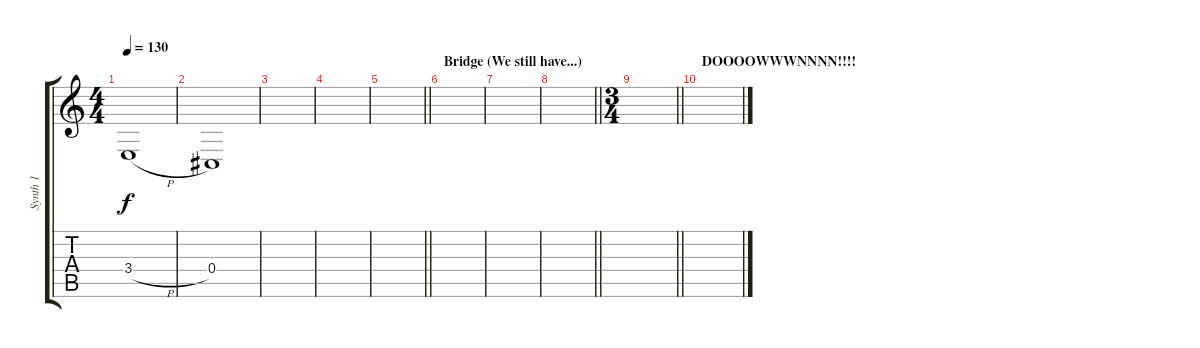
\track ("Synth 1" "Synth 1") {instrument pad2warm}
\staff {score tabs}
\tuning (Eb4 Bb3 Gb3 Db3 Ab2 Db2) {hide}
\ts (4 4)
\tempo 130
\clef g2
\ks c
3.4{h}.1{dy f} |
0.4.1 |
|
|
\barLineRight lightlight
|
\section ("" "Bridge (We still have...)")
|
|
\barLineRight lightlight
|
\ts (3 4)
\section ("" "")
\barLineRight lightlight
|
\section ("" "DOOOOWWWNNNN!!!!")
